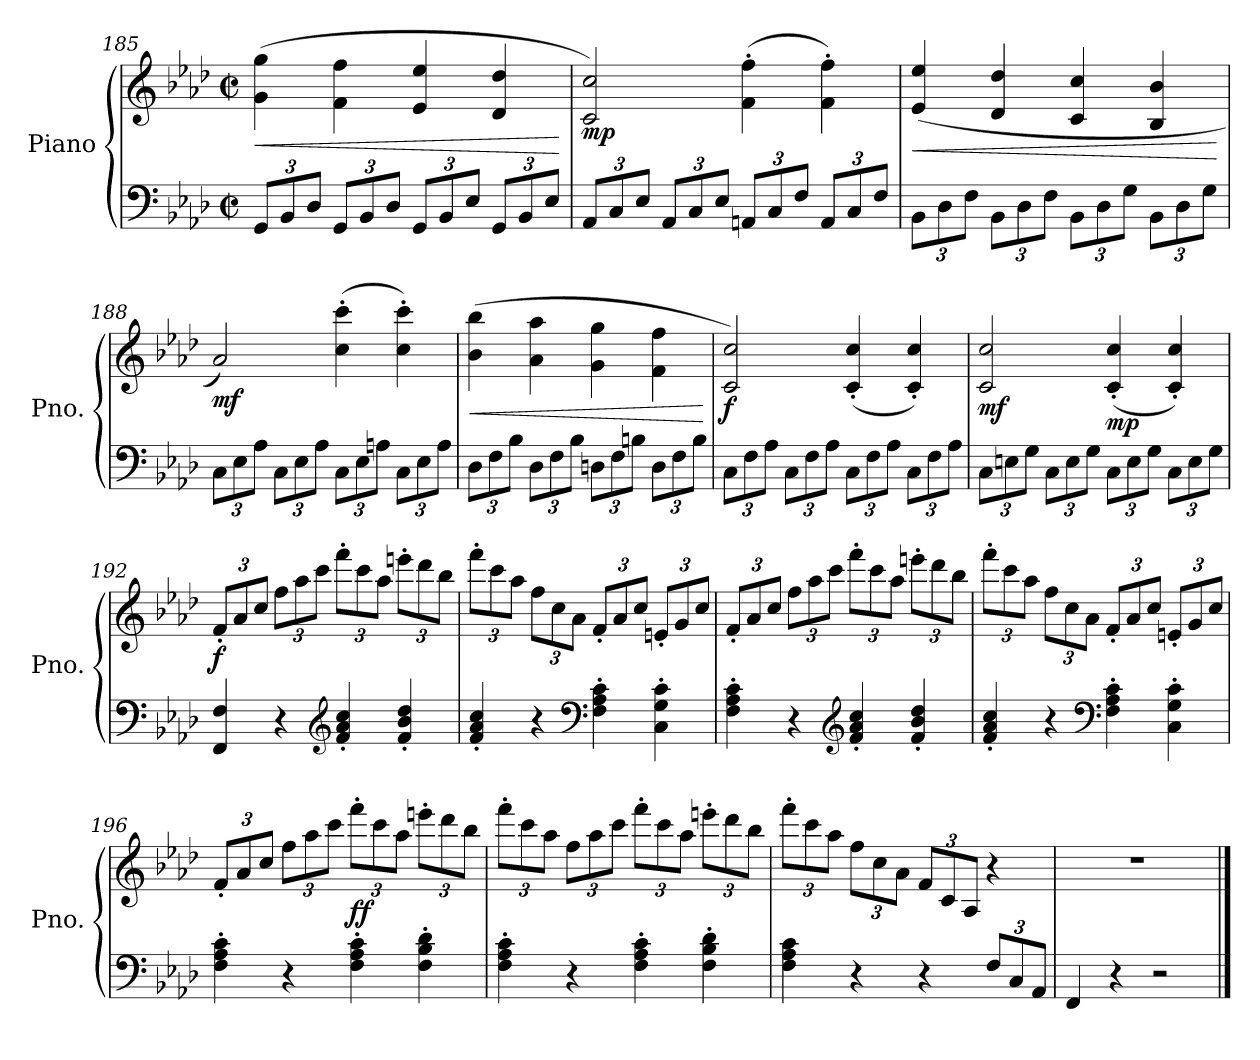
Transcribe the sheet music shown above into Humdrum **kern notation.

**kern	**kern	**dynam
*part1	*part1	*part1
*staff2	*staff1	*staff1/2
*I"Piano	*	*
*I'Pno.	*	*
*clefF4	*clefG2	*
*k[b-e-a-d-]	*k[b-e-a-d-]	*
*A-:	*A-:	*
*M2/2	*M2/2	*
*met(c|)	*met(c|)	*
*Xbrackettup	*	*
=185	=185	=185
!	!	!LO:HP:b
12GG/L	(4g\ 4gg\	<
12BB-/	.	.
12D-/J	.	.
12GG/L	4f\ 4ff\	.
12BB-/	.	.
12D-/J	.	.
12GG/L	4e-/ 4ee-/	.
12BB-/	.	.
12E-/J	.	.
12GG/L	4d-/ 4dd-/	.
12BB-/	.	.
12E-/J	.	.
.	.	[
!!LO:LB:g=z
=186	=186	=186
!	!	!LO:DY:b
12AA-/L	2c/ 2cc/)	mp
12C/	.	.
12E-/J	.	.
12AA-/L	.	.
12C/	.	.
12E-/J	.	.
12AAn/L	(4f\' 4ff\'	.
12C/	.	.
12F/J	.	.
12AA/L	4f\' 4ff\')	.
12C/	.	.
12F/J	.	.
=187	=187	=187
!	!	!LO:HP:b
12BB-\L	(4e-/ 4ee-/	<
12D-\	.	.
12F\J	.	.
12BB-\L	4d-/ 4dd-/	.
12D-\	.	.
12F\J	.	.
12BB-\L	4c/ 4cc/	.
12D-\	.	.
12G\J	.	.
12BB-\L	4B-/ 4b-/	.
12D-\	.	.
12G\J	.	.
.	.	[
=188	=188	=188
!	!	!LO:DY:b
12C\L	2a-/)	mf
12E-\	.	.
12A-\J	.	.
12C\L	.	.
12E-\	.	.
12A-\J	.	.
12C\L	(4cc\' 4ccc\'	.
12E-\	.	.
12An\J	.	.
12C\L	4cc\' 4ccc\')	.
12E-\	.	.
12A\J	.	.
!!LO:LB:g=z
=189	=189	=189
!	!	!LO:HP:b
12D-\L	(4b-\ 4bb-\	<
12F\	.	.
12B-\J	.	.
12D-\L	4a-\ 4aa-\	.
12F\	.	.
12B-\J	.	.
12Dn\L	4g\ 4gg\	.
12F\	.	.
12Bn\J	.	.
12D\L	4f\ 4ff\	.
12F\	.	.
12B\J	.	.
.	.	[
=190	=190	=190
!	!	!LO:DY:b
12C\L	2c/ 2cc/)	f
12F\	.	.
12A-\J	.	.
12C\L	.	.
12F\	.	.
12A-\J	.	.
12C\L	(4c/' 4cc/'	.
12F\	.	.
12A-\J	.	.
12C\L	4c/' 4cc/')	.
12F\	.	.
12A-\J	.	.
=191	=191	=191
!	!	!LO:DY:b
12C\L	2c/ 2cc/	mf
12En\	.	.
12G\J	.	.
12C\L	.	.
12E\	.	.
12G\J	.	.
!	!	!LO:DY:b
12C\L	(4c/' 4cc/'	mp
12E\	.	.
12G\J	.	.
12C\L	4c/' 4cc/')	.
12E\	.	.
12G\J	.	.
!!LO:PB:g=z
=192	=192	=192
*	*Xbrackettup	*
!	!	!LO:DY:b
4FF/ 4F/	12f'/L	f
.	12a-/	.
.	12cc/J	.
4r	12ff\L	.
.	12aa-\	.
.	12ccc\J	.
*clefG2	*	*
4f/' 4a-/' 4cc/'	12fff'\L	.
.	12ccc\	.
.	12aa-\J	.
4f/' 4b-/' 4dd-/'	12eeen'\L	.
.	12ddd-\	.
.	12bb-\J	.
=193	=193	=193
4f/' 4a-/' 4cc/'	12fff'\L	.
.	12ccc\	.
.	12aa-\J	.
4r	12ff\L	.
.	12cc\	.
.	12a-\J	.
*clefF4	*	*
4F\' 4A-\' 4c\'	12f'/L	.
.	12a-/	.
.	12cc/J	.
4C\' 4G\' 4c\'	12en'/L	.
.	12g/	.
.	12cc/J	.
=194	=194	=194
4F\' 4A-\' 4c\'	12f'/L	.
.	12a-/	.
.	12cc/J	.
4r	12ff\L	.
.	12aa-\	.
.	12ccc\J	.
*clefG2	*	*
4f/' 4a-/' 4cc/'	12fff'\L	.
.	12ccc\	.
.	12aa-\J	.
4f/' 4b-/' 4dd-/'	12eeen'\L	.
.	12ddd-\	.
.	12bb-\J	.
!!LO:LB:g=z
=195	=195	=195
4f/' 4a-/' 4cc/'	12fff'\L	.
.	12ccc\	.
.	12aa-\J	.
4r	12ff\L	.
.	12cc\	.
.	12a-\J	.
*clefF4	*	*
4F\' 4A-\' 4c\'	12f'/L	.
.	12a-/	.
.	12cc/J	.
4C\' 4G\' 4c\'	12en'/L	.
.	12g/	.
.	12cc/J	.
=196	=196	=196
4F\' 4A-\' 4c\'	12f'/L	.
.	12a-/	.
.	12cc/J	.
4r	12ff\L	.
.	12aa-\	.
.	12ccc\J	.
!	!	!LO:DY:b
4F\' 4A-\' 4c\'	12fff'\L	ff
.	12ccc\	.
.	12aa-\J	.
4F\' 4B-\' 4d-\'	12eeen'\L	.
.	12ddd-\	.
.	12bb-\J	.
=197	=197	=197
4F\' 4A-\' 4c\'	12fff'\L	.
.	12ccc\	.
.	12aa-\J	.
4r	12ff\L	.
.	12aa-\	.
.	12ccc\J	.
4F\' 4A-\' 4c\'	12fff'\L	.
.	12ccc\	.
.	12aa-\J	.
4F\' 4B-\' 4d-\'	12eeen'\L	.
.	12ddd-\	.
.	12bb-\J	.
!!LO:LB:g=z
=198	=198	=198
4F\ 4A-\ 4c\	12fff'\L	.
.	12ccc\	.
.	12aa-\J	.
4r	12ff\L	.
.	12cc\	.
.	12a-\J	.
4r	12f/L	.
.	12c/	.
.	12A-/J	.
12F/L	4r	.
12C/	.	.
12AA-/J	.	.
=199	=199	=199
4FF/	1r	.
4r	.	.
2r	.	.
==	==	==
*-	*-	*-
